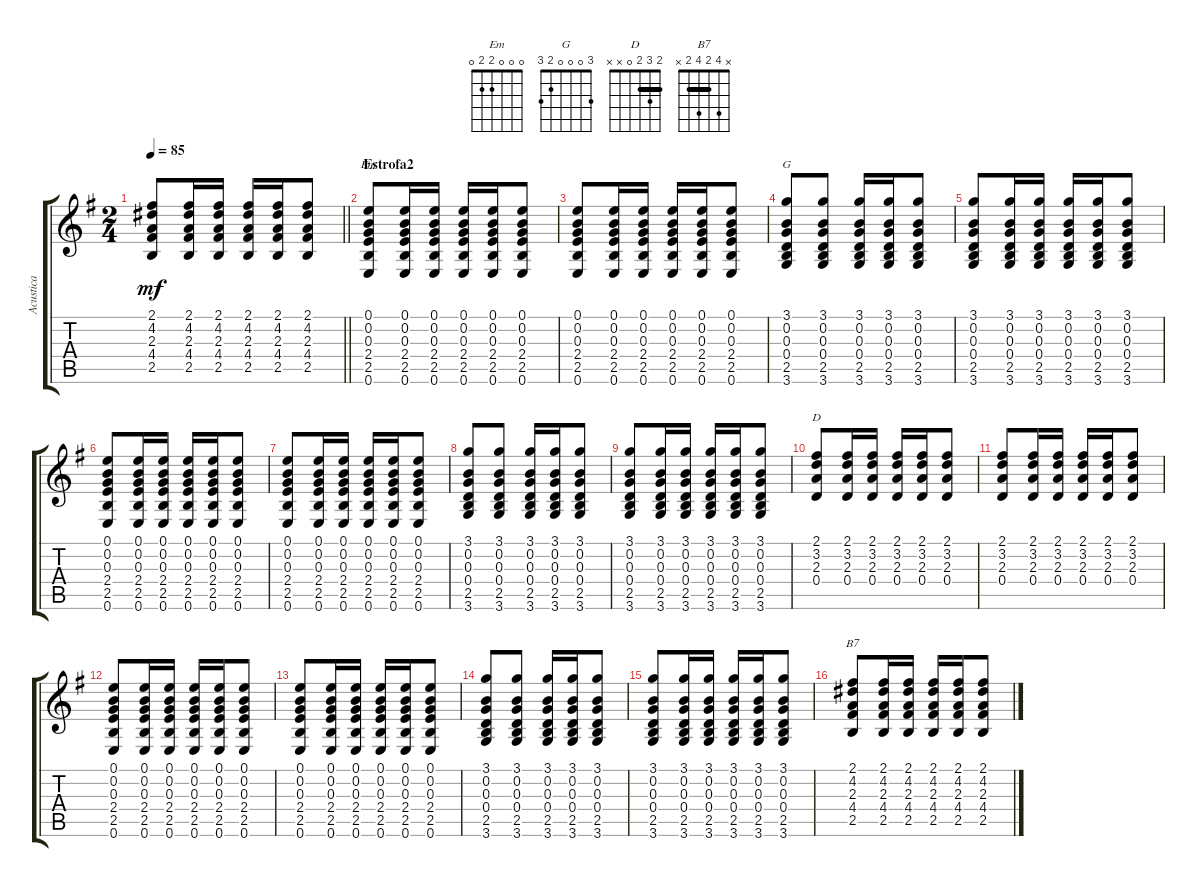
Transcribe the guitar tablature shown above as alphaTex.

\track ("Acustica" "Acustica") {instrument acousticguitarsteel}
\staff {score tabs}
\tuning (E4 B3 G3 D3 A2 E2) {hide}
\chord ("Em" 0 0 0 2 2 0)
\chord ("G" 3 0 0 0 2 3)
\chord ("D" 2 3 2 0 x x) {barre 2}
\chord ("B7" x 4 2 4 2 x) {barre 2}
\ts (2 4)
\tempo 85
\clef g2
\barLineRight lightlight
\ks g
(2.1 4.2 2.3 4.4 2.5).8{dy mf} (2.1 4.2 2.3 4.4 2.5).16 (2.1 4.2 2.3 4.4 2.5).16 (2.1 4.2 2.3 4.4 2.5).16 (2.1 4.2 2.3 4.4 2.5).16 (2.1 4.2 2.3 4.4 2.5).8 |
\section ("" "Estrofa2")
(0.1 0.2 0.3 2.4 2.5 0.6).8{ch "Em"} (0.1 0.2 0.3 2.4 2.5 0.6).16 (0.1 0.2 0.3 2.4 2.5 0.6).16 (0.1 0.2 0.3 2.4 2.5 0.6).16 (0.1 0.2 0.3 2.4 2.5 0.6).16 (0.1 0.2 0.3 2.4 2.5 0.6).8 |
(0.1 0.2 0.3 2.4 2.5 0.6).8 (0.1 0.2 0.3 2.4 2.5 0.6).16 (0.1 0.2 0.3 2.4 2.5 0.6).16 (0.1 0.2 0.3 2.4 2.5 0.6).16 (0.1 0.2 0.3 2.4 2.5 0.6).16 (0.1 0.2 0.3 2.4 2.5 0.6).8 |
(3.1 0.2 0.3 0.4 2.5 3.6).8{ch "G"} (3.1 0.2 0.3 0.4 2.5 3.6).8 (3.1 0.2 0.3 0.4 2.5 3.6).16 (3.1 0.2 0.3 0.4 2.5 3.6).16 (3.1 0.2 0.3 0.4 2.5 3.6).8 |
(3.1 0.2 0.3 0.4 2.5 3.6).8 (3.1 0.2 0.3 0.4 2.5 3.6).16 (3.1 0.2 0.3 0.4 2.5 3.6).16 (3.1 0.2 0.3 0.4 2.5 3.6).16 (3.1 0.2 0.3 0.4 2.5 3.6).16 (3.1 0.2 0.3 0.4 2.5 3.6).8 |
(0.1 0.2 0.3 2.4 2.5 0.6).8 (0.1 0.2 0.3 2.4 2.5 0.6).16 (0.1 0.2 0.3 2.4 2.5 0.6).16 (0.1 0.2 0.3 2.4 2.5 0.6).16 (0.1 0.2 0.3 2.4 2.5 0.6).16 (0.1 0.2 0.3 2.4 2.5 0.6).8 |
(0.1 0.2 0.3 2.4 2.5 0.6).8 (0.1 0.2 0.3 2.4 2.5 0.6).16 (0.1 0.2 0.3 2.4 2.5 0.6).16 (0.1 0.2 0.3 2.4 2.5 0.6).16 (0.1 0.2 0.3 2.4 2.5 0.6).16 (0.1 0.2 0.3 2.4 2.5 0.6).8 |
(3.1 0.2 0.3 0.4 2.5 3.6).8 (3.1 0.2 0.3 0.4 2.5 3.6).8 (3.1 0.2 0.3 0.4 2.5 3.6).16 (3.1 0.2 0.3 0.4 2.5 3.6).16 (3.1 0.2 0.3 0.4 2.5 3.6).8 |
(3.1 0.2 0.3 0.4 2.5 3.6).8 (3.1 0.2 0.3 0.4 2.5 3.6).16 (3.1 0.2 0.3 0.4 2.5 3.6).16 (3.1 0.2 0.3 0.4 2.5 3.6).16 (3.1 0.2 0.3 0.4 2.5 3.6).16 (3.1 0.2 0.3 0.4 2.5 3.6).8 |
(2.1 3.2 2.3 0.4).8{ch "D"} (2.1 3.2 2.3 0.4).16 (2.1 3.2 2.3 0.4).16 (2.1 3.2 2.3 0.4).16 (2.1 3.2 2.3 0.4).16 (2.1 3.2 2.3 0.4).8 |
(2.1 3.2 2.3 0.4).8 (2.1 3.2 2.3 0.4).16 (2.1 3.2 2.3 0.4).16 (2.1 3.2 2.3 0.4).16 (2.1 3.2 2.3 0.4).16 (2.1 3.2 2.3 0.4).8 |
(0.1 0.2 0.3 2.4 2.5 0.6).8 (0.1 0.2 0.3 2.4 2.5 0.6).16 (0.1 0.2 0.3 2.4 2.5 0.6).16 (0.1 0.2 0.3 2.4 2.5 0.6).16 (0.1 0.2 0.3 2.4 2.5 0.6).16 (0.1 0.2 0.3 2.4 2.5 0.6).8 |
(0.1 0.2 0.3 2.4 2.5 0.6).8 (0.1 0.2 0.3 2.4 2.5 0.6).16 (0.1 0.2 0.3 2.4 2.5 0.6).16 (0.1 0.2 0.3 2.4 2.5 0.6).16 (0.1 0.2 0.3 2.4 2.5 0.6).16 (0.1 0.2 0.3 2.4 2.5 0.6).8 |
(3.1 0.2 0.3 0.4 2.5 3.6).8 (3.1 0.2 0.3 0.4 2.5 3.6).8 (3.1 0.2 0.3 0.4 2.5 3.6).16 (3.1 0.2 0.3 0.4 2.5 3.6).16 (3.1 0.2 0.3 0.4 2.5 3.6).8 |
(3.1 0.2 0.3 0.4 2.5 3.6).8 (3.1 0.2 0.3 0.4 2.5 3.6).16 (3.1 0.2 0.3 0.4 2.5 3.6).16 (3.1 0.2 0.3 0.4 2.5 3.6).16 (3.1 0.2 0.3 0.4 2.5 3.6).16 (3.1 0.2 0.3 0.4 2.5 3.6).8 |
(2.1 4.2 2.3 4.4 2.5).8{ch "B7"} (2.1 4.2 2.3 4.4 2.5).16 (2.1 4.2 2.3 4.4 2.5).16 (2.1 4.2 2.3 4.4 2.5).16 (2.1 4.2 2.3 4.4 2.5).16 (2.1 4.2 2.3 4.4 2.5).8
